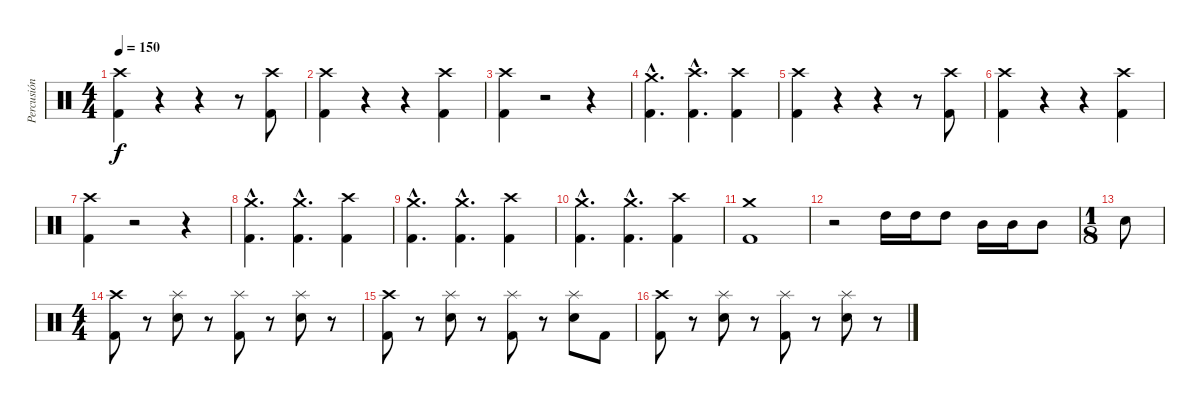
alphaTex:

\track ("Percusión" "Percusión") {instrument percussion}
\staff {score}
\articulation defaults
\ts (4 4)
\tempo 150
\clef neutral
\ks c
("Crash high (hit)" "Kick (hit) 2").4{dy f} r.4 r.4 r.8 ("Crash high (hit)" "Kick (hit) 2").8 |
("Crash high (hit)" "Kick (hit) 2").4 r.4 r.4 ("Crash high (hit)" "Kick (hit) 2").4 |
("Crash high (hit)" "Kick (hit) 2").4 r.2 r.4 |
("Crash medium (hit)"{hac} "Kick (hit) 2"{hac}).4{d} ("Crash high (hit)"{hac} "Kick (hit) 2"{hac}).4{d} ("Crash high (hit)" "Kick (hit) 2").4 |
("Crash high (hit)" "Kick (hit) 2").4 r.4 r.4 r.8 ("Crash high (hit)" "Kick (hit) 2").8 |
("Crash high (hit)" "Kick (hit) 2").4 r.4 r.4 ("Crash high (hit)" "Kick (hit) 2").4 |
("Crash high (hit)" "Kick (hit) 2").4 r.2 r.4 |
("Crash medium (hit)"{hac} "Kick (hit) 2"{hac}).4{d} ("Crash medium (hit)"{hac} "Kick (hit) 2"{hac}).4{d} ("Crash high (hit)" "Kick (hit) 2").4 |
("Crash medium (hit)"{hac} "Kick (hit) 2"{hac}).4{d} ("Crash medium (hit)"{hac} "Kick (hit) 2"{hac}).4{d} ("Crash high (hit)" "Kick (hit) 2").4 |
("Crash medium (hit)"{hac} "Kick (hit) 2"{hac}).4{d} ("Crash medium (hit)"{hac} "Kick (hit) 2"{hac}).4{d} ("Crash high (hit)" "Kick (hit) 2").4 |
("Crash medium (hit)" "Kick (hit) 2").1 |
r.2 "High Tom (hit)".16 "High Tom (hit)".16 "High Tom (hit)".8 "Mid Tom (hit)".16 "Mid Tom (hit)".16 "Mid Tom (hit)".8 |
\ts (1 8)
"Snare (hit) 2".8 |
\ts (4 4)
("Crash high (hit)" "Kick (hit) 2").8 r.8 ("Splash (hit)" "Snare (hit) 2").8 r.8 ("Splash (hit)" "Kick (hit) 2").8 r.8 ("Splash (hit)" "Snare (hit) 2").8 r.8 |
("Crash high (hit)" "Kick (hit) 2").8 r.8 ("Splash (hit)" "Snare (hit) 2").8 r.8 ("Splash (hit)" "Kick (hit) 2").8 r.8 ("Splash (hit)" "Snare (hit) 2").8 "Kick (hit) 2".8 |
("Crash high (hit)" "Kick (hit) 2").8 r.8 ("Splash (hit)" "Snare (hit) 2").8 r.8 ("Splash (hit)" "Kick (hit) 2").8 r.8 ("Splash (hit)" "Snare (hit) 2").8 r.8
